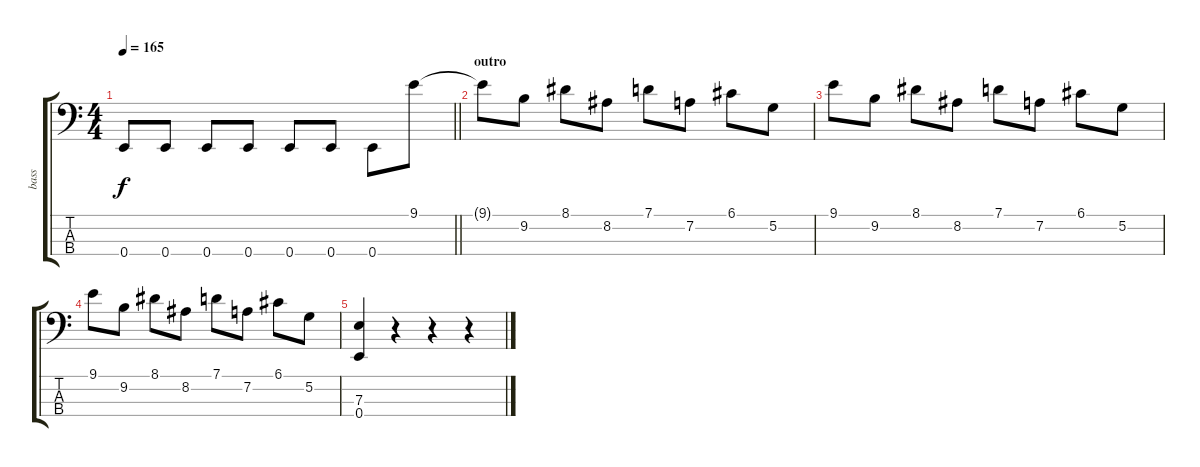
\track ("bass" "bass") {instrument electricbassfinger}
\staff {score tabs}
\tuning (G2 D2 A1 E1) {hide}
\ts (4 4)
\tempo 165
\clef f4
\barLineRight lightlight
\ks c
0.4.8{dy f} 0.4.8 0.4.8 0.4.8 0.4.8 0.4.8 0.4.8 9.1.8 |
\section ("" "outro")
9.1{t}.8 9.2.8 8.1.8 8.2.8 7.1.8 7.2.8 6.1.8 5.2.8 |
9.1.8 9.2.8 8.1.8 8.2.8 7.1.8 7.2.8 6.1.8 5.2.8 |
9.1.8 9.2.8 8.1.8 8.2.8 7.1.8 7.2.8 6.1.8 5.2.8 |
(7.3 0.4).4 r.4 r.4 r.4
